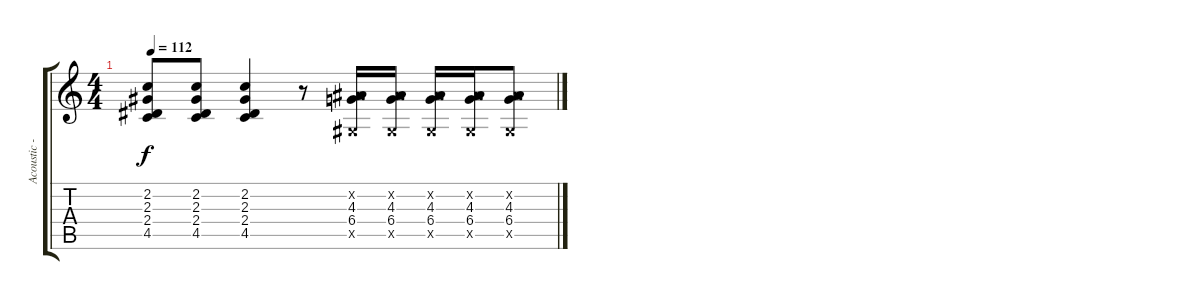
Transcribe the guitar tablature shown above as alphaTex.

\track ("Acoustic - Dave Mason" "Acoustic -") {instrument acousticguitarsteel}
\staff {score tabs}
\tuning (Eb4 Bb3 Gb3 Db3 Ab2 Eb2) {hide}
\ts (4 4)
\tempo 112
\clef g2
\ks c
(2.2 2.3 2.4 4.5).8{dy f volume 0} (2.2 2.3 2.4 4.5).8 (2.2 2.3 2.4 4.5).4 r.8 (0.2{x} 4.3 6.4 0.5{x}).16 (0.2{x} 4.3 6.4 0.5{x}).16 (0.2{x} 4.3 6.4 0.5{x}).16 (0.2{x} 4.3 6.4 0.5{x}).16 (0.2{x} 4.3 6.4 0.5{x}).8
